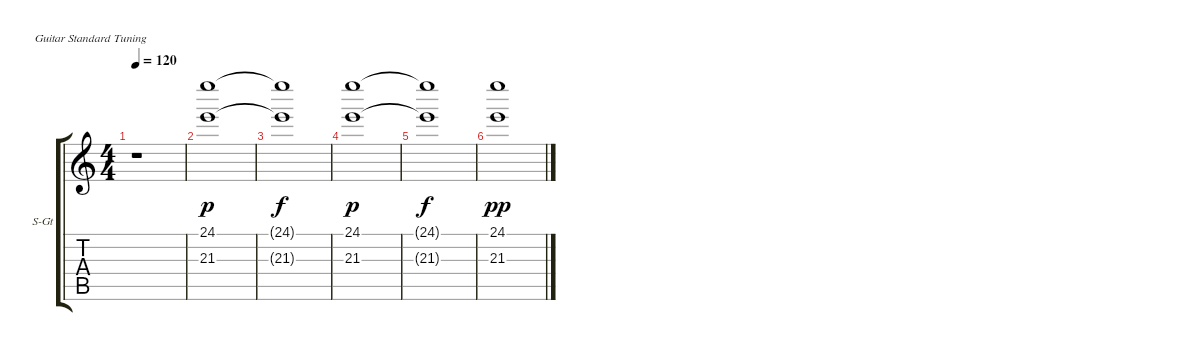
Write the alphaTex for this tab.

\bracketExtendMode groupsimilarinstruments
\firstSystemTrackNameOrientation horizontal
\otherSystemsTrackNameOrientation horizontal
\track ("String ensemble" "S-Gt") {instrument stringensemble1}
\staff {score tabs}
\tuning (E4 B3 G3 D3 A2 E2)
\displaytranspose 12
\ts (4 4)
\tempo 120
\clef g2
\ks c
r.1{dy p} |
(24.1 21.3).1 |
(24.1{t} 21.3{t}).1{dy f} |
(24.1 21.3).1{dy p} |
(24.1{t} 21.3{t}).1{dy f} |
(24.1 21.3).1{dy pp}
